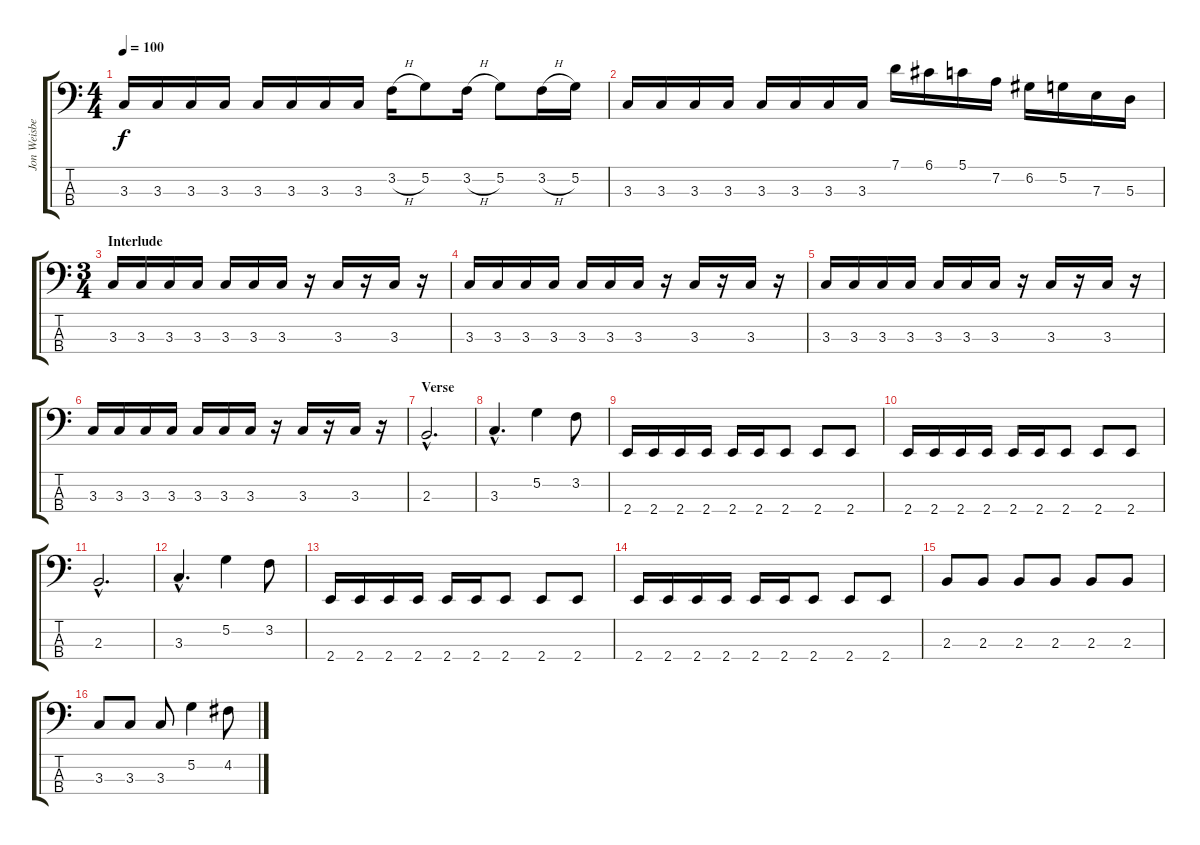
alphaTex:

\track ("Jon Weisberg (Bass)" "Jon Weisbe") {instrument electricbassfinger}
\staff {score tabs}
\tuning (G2 D2 A1 D1) {hide}
\ts (4 4)
\tempo 100
\clef f4
\ks c
3.3.16{dy f} 3.3.16 3.3.16 3.3.16 3.3.16 3.3.16 3.3.16 3.3.16 3.2{h}.16 5.2.8 3.2{h}.16 5.2.8 3.2{h}.16 5.2.16 |
3.3.16 3.3.16 3.3.16 3.3.16 3.3.16 3.3.16 3.3.16 3.3.16 7.1.16 6.1.16 5.1.16 7.2.16 6.2.16 5.2.16 7.3.16 5.3.16 |
\ts (3 4)
\section ("" "Interlude")
3.3.16 3.3.16 3.3.16 3.3.16 3.3.16 3.3.16 3.3.16 r.16 3.3.16 r.16 3.3.16 r.16 |
3.3.16 3.3.16 3.3.16 3.3.16 3.3.16 3.3.16 3.3.16 r.16 3.3.16 r.16 3.3.16 r.16 |
3.3.16 3.3.16 3.3.16 3.3.16 3.3.16 3.3.16 3.3.16 r.16 3.3.16 r.16 3.3.16 r.16 |
3.3.16 3.3.16 3.3.16 3.3.16 3.3.16 3.3.16 3.3.16 r.16 3.3.16 r.16 3.3.16 r.16 |
\section ("" "Verse")
2.3{hac}.2{d} |
3.3{hac}.4{d} 5.2.4 3.2.8 |
2.4.16 2.4.16 2.4.16 2.4.16 2.4.16 2.4.16 2.4.8 2.4.8 2.4.8 |
2.4.16 2.4.16 2.4.16 2.4.16 2.4.16 2.4.16 2.4.8 2.4.8 2.4.8 |
2.3{hac}.2{d} |
3.3{hac}.4{d} 5.2.4 3.2.8 |
2.4.16 2.4.16 2.4.16 2.4.16 2.4.16 2.4.16 2.4.8 2.4.8 2.4.8 |
2.4.16 2.4.16 2.4.16 2.4.16 2.4.16 2.4.16 2.4.8 2.4.8 2.4.8 |
2.3.8 2.3.8 2.3.8 2.3.8 2.3.8 2.3.8 |
3.3.8 3.3.8 3.3.8 5.2.4 4.2.8
